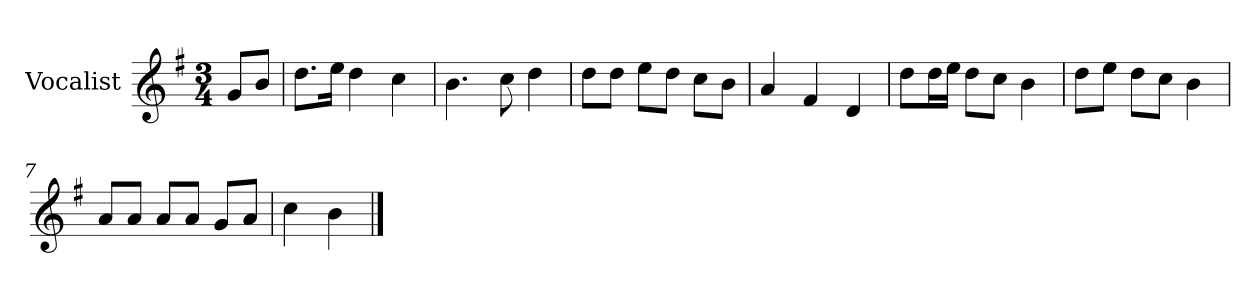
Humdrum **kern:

**kern
*part1
*staff1
*I"Vocalist
*k[f#]
*G:
*M3/4
=
8gL
8bJ
=1
8.ddL
16eeJk
4dd
4cc
=2
4.b
8cc
4dd
=3
8ddL
8ddJ
8eeL
8ddJ
8ccL
8bJ
=4
4a
4f#
4d
=5
8ddL
16ddL
16eeJJ
8ddL
8ccJ
4b
=6
8ddL
8eeJ
8ddL
8ccJ
4b
=7
8aL
8aJ
8aL
8aJ
8gL
8aJ
=8
4cc
4b
==
*-
